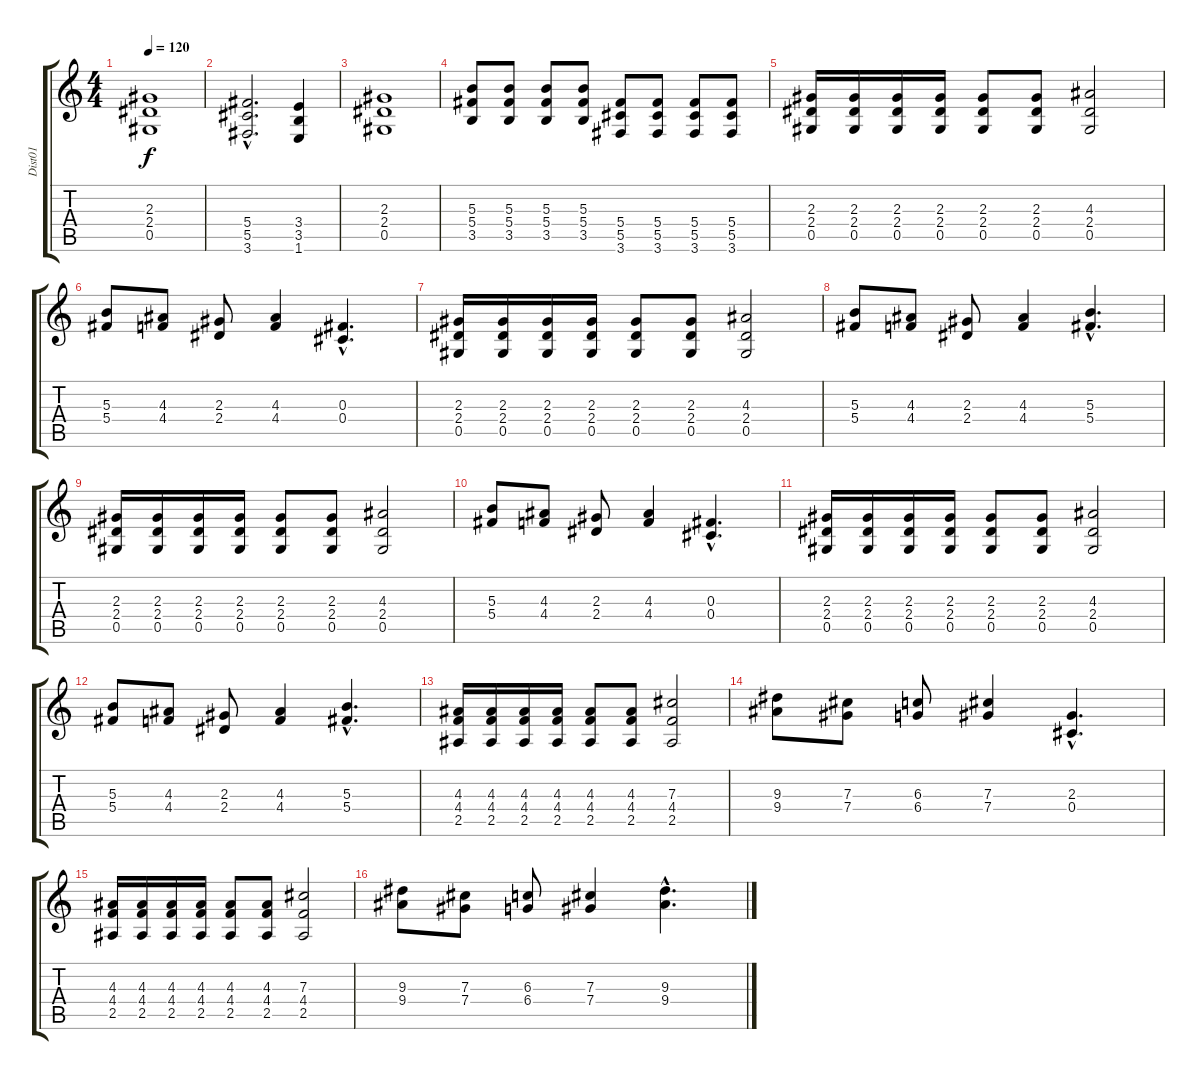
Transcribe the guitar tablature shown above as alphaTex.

\track ("Dist01" "Dist01") {instrument distortionguitar}
\staff {score tabs}
\tuning (Eb4 Bb3 Gb3 Db3 Ab2 Eb2) {hide}
\ts (4 4)
\tempo 120
\clef g2
\ks c
(2.3 2.4 0.5).1{dy f} |
(5.4{hac} 5.5{hac} 3.6{hac}).2{d} (3.4 3.5 1.6).4 |
(2.3 2.4 0.5).1 |
(5.3 5.4 3.5).8 (5.3 5.4 3.5).8 (5.3 5.4 3.5).8 (5.3 5.4 3.5).8 (5.4 5.5 3.6).8 (5.4 5.5 3.6).8 (5.4 5.5 3.6).8 (5.4 5.5 3.6).8 |
(2.3 2.4 0.5).16 (2.3 2.4 0.5).16 (2.3 2.4 0.5).16 (2.3 2.4 0.5).16 (2.3 2.4 0.5).8 (2.3 2.4 0.5).8 (4.3 2.4 0.5).2 |
(5.3 5.4).8 (4.3 4.4).8 (2.3 2.4).8 (4.3 4.4).4 (0.3{hac} 0.4{hac}).4{d} |
(2.3 2.4 0.5).16 (2.3 2.4 0.5).16 (2.3 2.4 0.5).16 (2.3 2.4 0.5).16 (2.3 2.4 0.5).8 (2.3 2.4 0.5).8 (4.3 2.4 0.5).2 |
(5.3 5.4).8 (4.3 4.4).8 (2.3 2.4).8 (4.3 4.4).4 (5.3{hac} 5.4{hac}).4{d} |
(2.3 2.4 0.5).16 (2.3 2.4 0.5).16 (2.3 2.4 0.5).16 (2.3 2.4 0.5).16 (2.3 2.4 0.5).8 (2.3 2.4 0.5).8 (4.3 2.4 0.5).2 |
(5.3 5.4).8 (4.3 4.4).8 (2.3 2.4).8 (4.3 4.4).4 (0.3{hac} 0.4{hac}).4{d} |
(2.3 2.4 0.5).16 (2.3 2.4 0.5).16 (2.3 2.4 0.5).16 (2.3 2.4 0.5).16 (2.3 2.4 0.5).8 (2.3 2.4 0.5).8 (4.3 2.4 0.5).2 |
(5.3 5.4).8 (4.3 4.4).8 (2.3 2.4).8 (4.3 4.4).4 (5.3{hac} 5.4{hac}).4{d} |
(4.3 4.4 2.5).16 (4.3 4.4 2.5).16 (4.3 4.4 2.5).16 (4.3 4.4 2.5).16 (4.3 4.4 2.5).8 (4.3 4.4 2.5).8 (7.3 4.4 2.5).2 |
(9.3 9.4).8 (7.3 7.4).8 (6.3 6.4).8 (7.3 7.4).4 (2.3{hac} 0.4{hac}).4{d} |
(4.3 4.4 2.5).16 (4.3 4.4 2.5).16 (4.3 4.4 2.5).16 (4.3 4.4 2.5).16 (4.3 4.4 2.5).8 (4.3 4.4 2.5).8 (7.3 4.4 2.5).2 |
(9.3 9.4).8 (7.3 7.4).8 (6.3 6.4).8 (7.3 7.4).4 (9.3{hac} 9.4{hac}).4{d}
